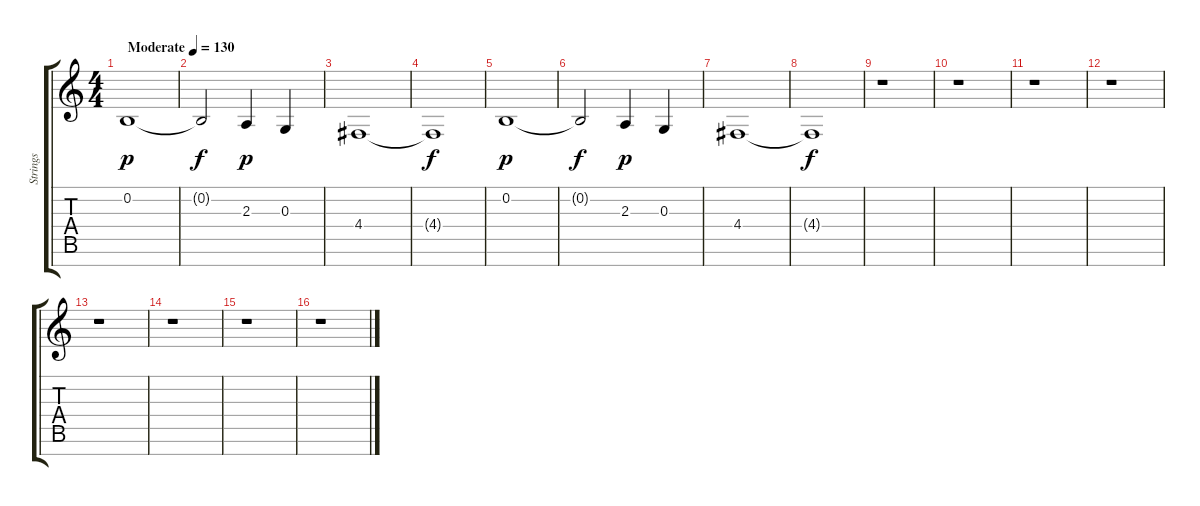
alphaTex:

\track ("Strings" "Strings") {instrument stringensemble1}
\staff {score tabs}
\tuning (E4 B3 G3 D3 A2 E2 B1) {hide}
\ts (4 4)
\tempo (130 "Moderate")
\clef g2
\ks c
0.2.1{dy p instrument stringensemble2} |
0.2{t}.2{dy f} 2.3.4{dy p} 0.3.4 |
4.4.1 |
4.4{t}.1{dy f} |
0.2.1{dy p} |
0.2{t}.2{dy f} 2.3.4{dy p} 0.3.4 |
4.4.1 |
4.4{t}.1{dy f} |
r.1 |
r.1 |
r.1 |
r.1 |
r.1 |
r.1 |
r.1 |
r.1
